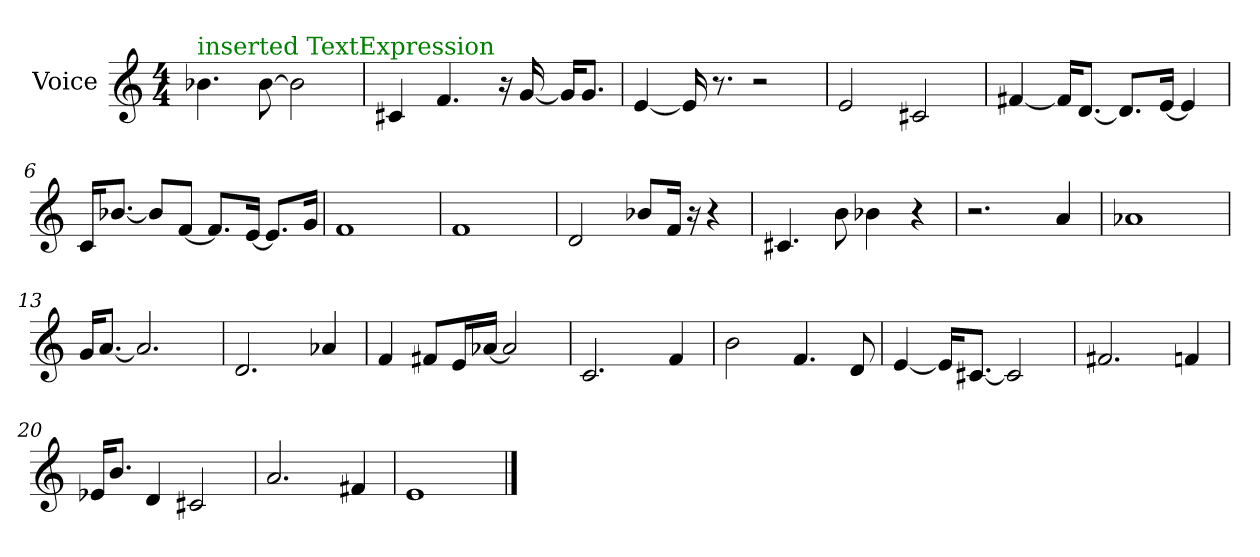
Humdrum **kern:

**kern
*part1
*staff1
*I"Voice
*I'Voice
*clefG2
*M4/4
=1
!LO:TX:color=#008000:t=inserted TextExpression
4.b-X\
[>8b-\
2b-\]
=2
4c#X/
4.f/
16ra
[<16g/
16g/KL]
8.g/J
=3
[<4e/
16e/]
8.r
2rcc
=4
2e/
2c#X/
=5
[<4f#X/
16f#/KL]
[<8.d/J
8.d/L]
[<16e/Jk
4e/]
=6
16c/KL
[<8.b-X/J
8b-/L]
[<8f/J
8.f/L]
[<16e/Jk
8.e/L]
16g/Jk
=7
1f
=8
1f
!!LO:LB:g=z
=9
2d/
8b-X/L
16f/Jk
16ra
4r
=10
4.c#X/
8b\
4b-X\
4r
=11
2.rcc
4a/
=12
1a-X
=13
16g/KL
[<8.a/J
2.a/]
=14
2.d/
4a-X/
=15
4f/
8f#X/L
16e/L
[<16a-X/JJ
2a-/]
=16
2.c/
4f/
=17
2b\
4.f/
8d/
=18
[<4e/
16e/KL]
[<8.c#X/J
2c#/]
!!LO:LB:g=z
=19
2.f#X/
4fn/
=20
16e-X/KL
8.b/J
4d/
2c#X/
=21
2.a/
4f#X/
=22
1e
==
*-
